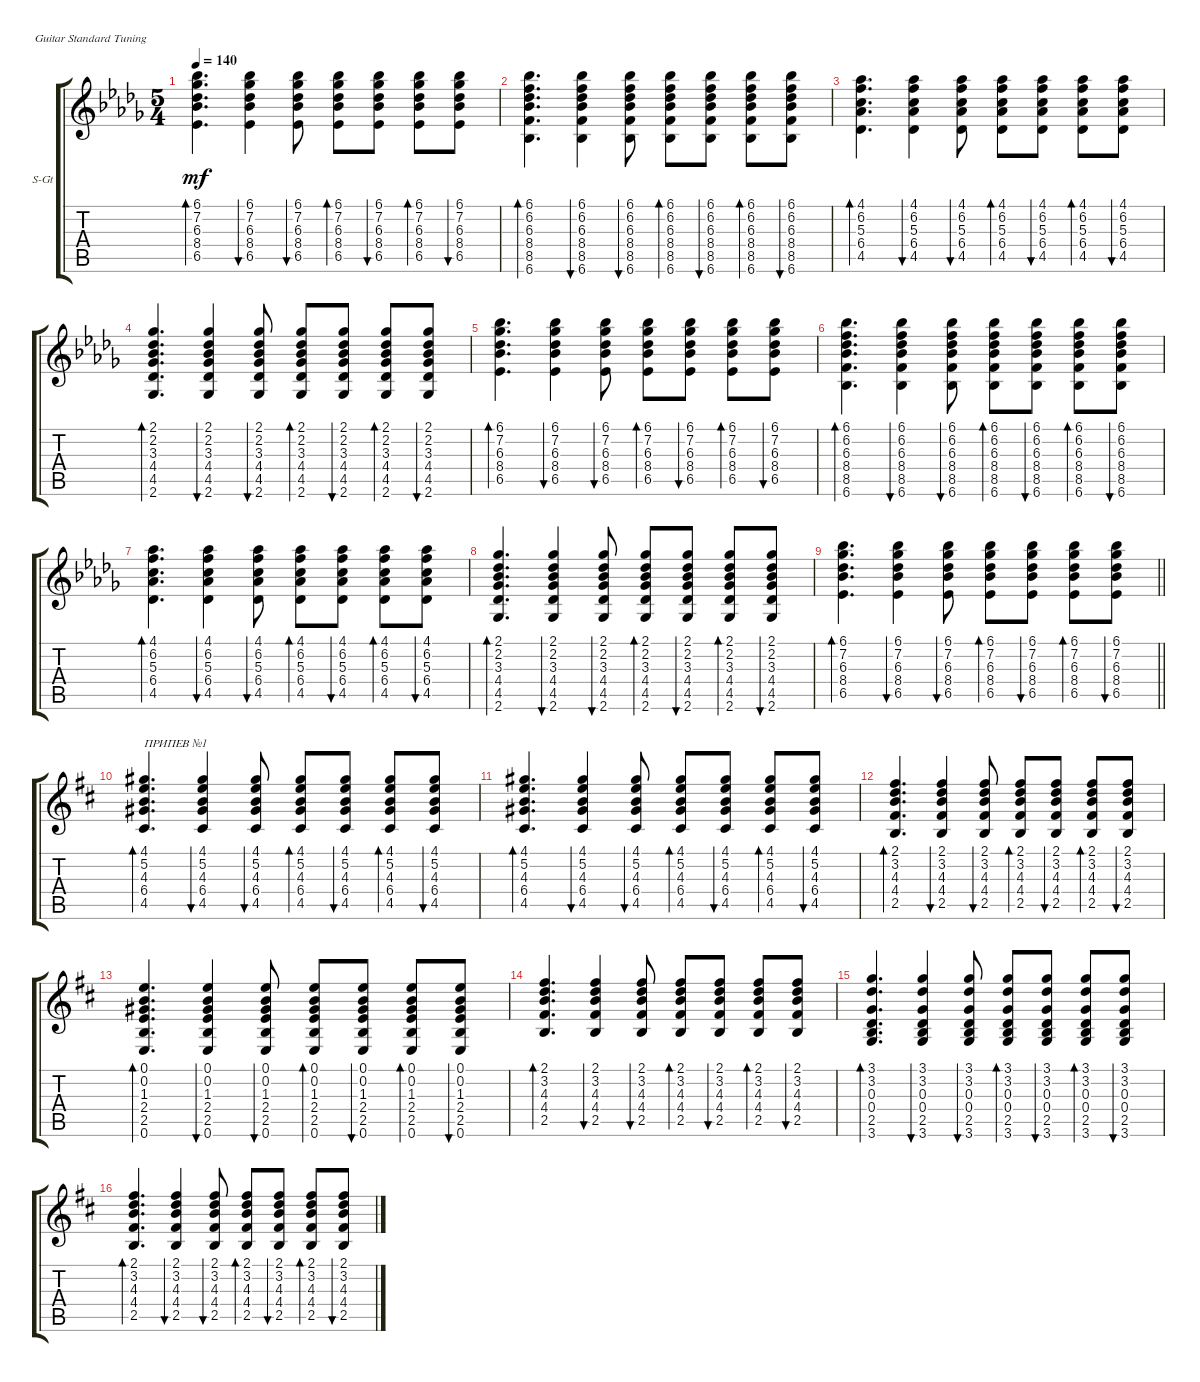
\defaultSystemsLayout 4
\bracketExtendMode groupsimilarinstruments
\firstSystemTrackNameOrientation horizontal
\otherSystemsTrackNameOrientation horizontal
\track ("First Guitar" "S-Gt") {instrument acousticguitarsteel}
\staff {score tabs}
\tuning (E4 B3 G3 D3 A2 E2)
\ts (5 4)
\tempo 140
\clef g2
\ks bbminor
(6.5 8.4 6.3 7.2 6.1).4{d bd 30 dy mf} (6.5 8.4 6.3 7.2 6.1).4{bu 30} (6.5 8.4 6.3 7.2 6.1).8{bu 30} (6.5 8.4 6.3 7.2 6.1).8{bd 30} (6.5 8.4 6.3 7.2 6.1).8{bu 30} (6.5 8.4 6.3 7.2 6.1).8{bd 30} (6.5 8.4 6.3 7.2 6.1).8{bu 30} |
(6.6 8.5 8.4 6.3 6.2 6.1).4{d bd 30} (6.6 8.5 8.4 6.3 6.2 6.1).4{bu 30} (6.6 8.5 8.4 6.3 6.2 6.1).8{bu 30} (6.6 8.5 8.4 6.3 6.2 6.1).8{bd 30} (6.6 8.5 8.4 6.3 6.2 6.1).8{bu 30} (6.6 8.5 8.4 6.3 6.2 6.1).8{bd 30} (6.6 8.5 8.4 6.3 6.2 6.1).8{bu 30} |
(4.5 6.4 5.3 6.2 4.1).4{d bd 30} (4.5 6.4 5.3 6.2 4.1).4{bu 30} (4.5 6.4 5.3 6.2 4.1).8{bu 30} (4.5 6.4 5.3 6.2 4.1).8{bd 30} (4.5 6.4 5.3 6.2 4.1).8{bu 30} (4.5 6.4 5.3 6.2 4.1).8{bd 30} (4.5 6.4 5.3 6.2 4.1).8{bu 30} |
(2.6 4.5 4.4 3.3 2.2 2.1).4{d bd 30} (2.6 4.5 4.4 3.3 2.2 2.1).4{bu 30} (2.6 4.5 4.4 3.3 2.2 2.1).8{bu 30} (2.6 4.5 4.4 3.3 2.2 2.1).8{bd 30} (2.6 4.5 4.4 3.3 2.2 2.1).8{bu 30} (2.6 4.5 4.4 3.3 2.2 2.1).8{bd 30} (2.6 4.5 4.4 3.3 2.2 2.1).8{bu 30} |
(6.5 8.4 6.3 7.2 6.1).4{d bd 30} (6.5 8.4 6.3 7.2 6.1).4{bu 30} (6.5 8.4 6.3 7.2 6.1).8{bu 30} (6.5 8.4 6.3 7.2 6.1).8{bd 30} (6.5 8.4 6.3 7.2 6.1).8{bu 30} (6.5 8.4 6.3 7.2 6.1).8{bd 30} (6.5 8.4 6.3 7.2 6.1).8{bu 30} |
(6.6 8.5 8.4 6.3 6.2 6.1).4{d bd 30} (6.6 8.5 8.4 6.3 6.2 6.1).4{bu 30} (6.6 8.5 8.4 6.3 6.2 6.1).8{bu 30} (6.6 8.5 8.4 6.3 6.2 6.1).8{bd 30} (6.6 8.5 8.4 6.3 6.2 6.1).8{bu 30} (6.6 8.5 8.4 6.3 6.2 6.1).8{bd 30} (6.6 8.5 8.4 6.3 6.2 6.1).8{bu 30} |
(4.5 6.4 5.3 6.2 4.1).4{d bd 30} (4.5 6.4 5.3 6.2 4.1).4{bu 30} (4.5 6.4 5.3 6.2 4.1).8{bu 30} (4.5 6.4 5.3 6.2 4.1).8{bd 30} (4.5 6.4 5.3 6.2 4.1).8{bu 30} (4.5 6.4 5.3 6.2 4.1).8{bd 30} (4.5 6.4 5.3 6.2 4.1).8{bu 30} |
(2.6 4.5 4.4 3.3 2.2 2.1).4{d bd 30} (2.6 4.5 4.4 3.3 2.2 2.1).4{bu 30} (2.6 4.5 4.4 3.3 2.2 2.1).8{bu 30} (2.6 4.5 4.4 3.3 2.2 2.1).8{bd 30} (2.6 4.5 4.4 3.3 2.2 2.1).8{bu 30} (2.6 4.5 4.4 3.3 2.2 2.1).8{bd 30} (2.6 4.5 4.4 3.3 2.2 2.1).8{bu 30} |
\barLineRight lightlight
(6.5 8.4 6.3 7.2 6.1).4{d bd 30} (6.5 8.4 6.3 7.2 6.1).4{bu 30} (6.5 8.4 6.3 7.2 6.1).8{bu 30} (6.5 8.4 6.3 7.2 6.1).8{bd 30} (6.5 8.4 6.3 7.2 6.1).8{bu 30} (6.5 8.4 6.3 7.2 6.1).8{bd 30} (6.5 8.4 6.3 7.2 6.1).8{bu 30} |
\ks bminor
(4.5 6.4 4.3 5.2 4.1).4{d bd 30 txt "ПРИПЕВ №1"} (4.5 6.4 4.3 5.2 4.1).4{bu 30} (4.5 6.4 4.3 5.2 4.1).8{bu 30} (4.5 6.4 4.3 5.2 4.1).8{bd 30} (4.5 6.4 4.3 5.2 4.1).8{bu 30} (4.5 6.4 4.3 5.2 4.1).8{bd 30} (4.5 6.4 4.3 5.2 4.1).8{bu 30} |
(4.5 6.4 4.3 5.2 4.1).4{d bd 30} (4.5 6.4 4.3 5.2 4.1).4{bu 30} (4.5 6.4 4.3 5.2 4.1).8{bu 30} (4.5 6.4 4.3 5.2 4.1).8{bd 30} (4.5 6.4 4.3 5.2 4.1).8{bu 30} (4.5 6.4 4.3 5.2 4.1).8{bd 30} (4.5 6.4 4.3 5.2 4.1).8{bu 30} |
(2.5 4.4 4.3 3.2 2.1).4{d bd 30} (2.5 4.4 4.3 3.2 2.1).4{bu 30} (2.5 4.4 4.3 3.2 2.1).8{bu 30} (2.5 4.4 4.3 3.2 2.1).8{bd 30} (2.5 4.4 4.3 3.2 2.1).8{bu 30} (2.5 4.4 4.3 3.2 2.1).8{bd 30} (2.5 4.4 4.3 3.2 2.1).8{bu 30} |
(0.6 2.5 2.4 1.3 0.2 0.1).4{d bd 30} (0.6 2.5 2.4 1.3 0.2 0.1).4{bu 30} (0.6 2.5 2.4 1.3 0.2 0.1).8{bu 30} (0.6 2.5 2.4 1.3 0.2 0.1).8{bd 30} (0.6 2.5 2.4 1.3 0.2 0.1).8{bu 30} (0.6 2.5 2.4 1.3 0.2 0.1).8{bd 30} (0.6 2.5 2.4 1.3 0.2 0.1).8{bu 30} |
(2.5 4.4 4.3 3.2 2.1).4{d bd 30} (2.5 4.4 4.3 3.2 2.1).4{bu 30} (2.5 4.4 4.3 3.2 2.1).8{bu 30} (2.5 4.4 4.3 3.2 2.1).8{bd 30} (2.5 4.4 4.3 3.2 2.1).8{bu 30} (2.5 4.4 4.3 3.2 2.1).8{bd 30} (2.5 4.4 4.3 3.2 2.1).8{bu 30} |
(3.6 2.5 0.4 0.3 3.2 3.1).4{d bd 30} (3.6 2.5 0.4 0.3 3.2 3.1).4{bu 30} (3.6 2.5 0.4 0.3 3.2 3.1).8{bu 30} (3.6 2.5 0.4 0.3 3.2 3.1).8{bd 30} (3.6 2.5 0.4 0.3 3.2 3.1).8{bu 30} (3.6 2.5 0.4 0.3 3.2 3.1).8{bd 30} (3.6 2.5 0.4 0.3 3.2 3.1).8{bu 30} |
(2.5 4.4 4.3 3.2 2.1).4{d bd 30} (2.5 4.4 4.3 3.2 2.1).4{bu 30} (2.5 4.4 4.3 3.2 2.1).8{bu 30} (2.5 4.4 4.3 3.2 2.1).8{bd 30} (2.5 4.4 4.3 3.2 2.1).8{bu 30} (2.5 4.4 4.3 3.2 2.1).8{bd 30} (2.5 4.4 4.3 3.2 2.1).8{bu 30}
